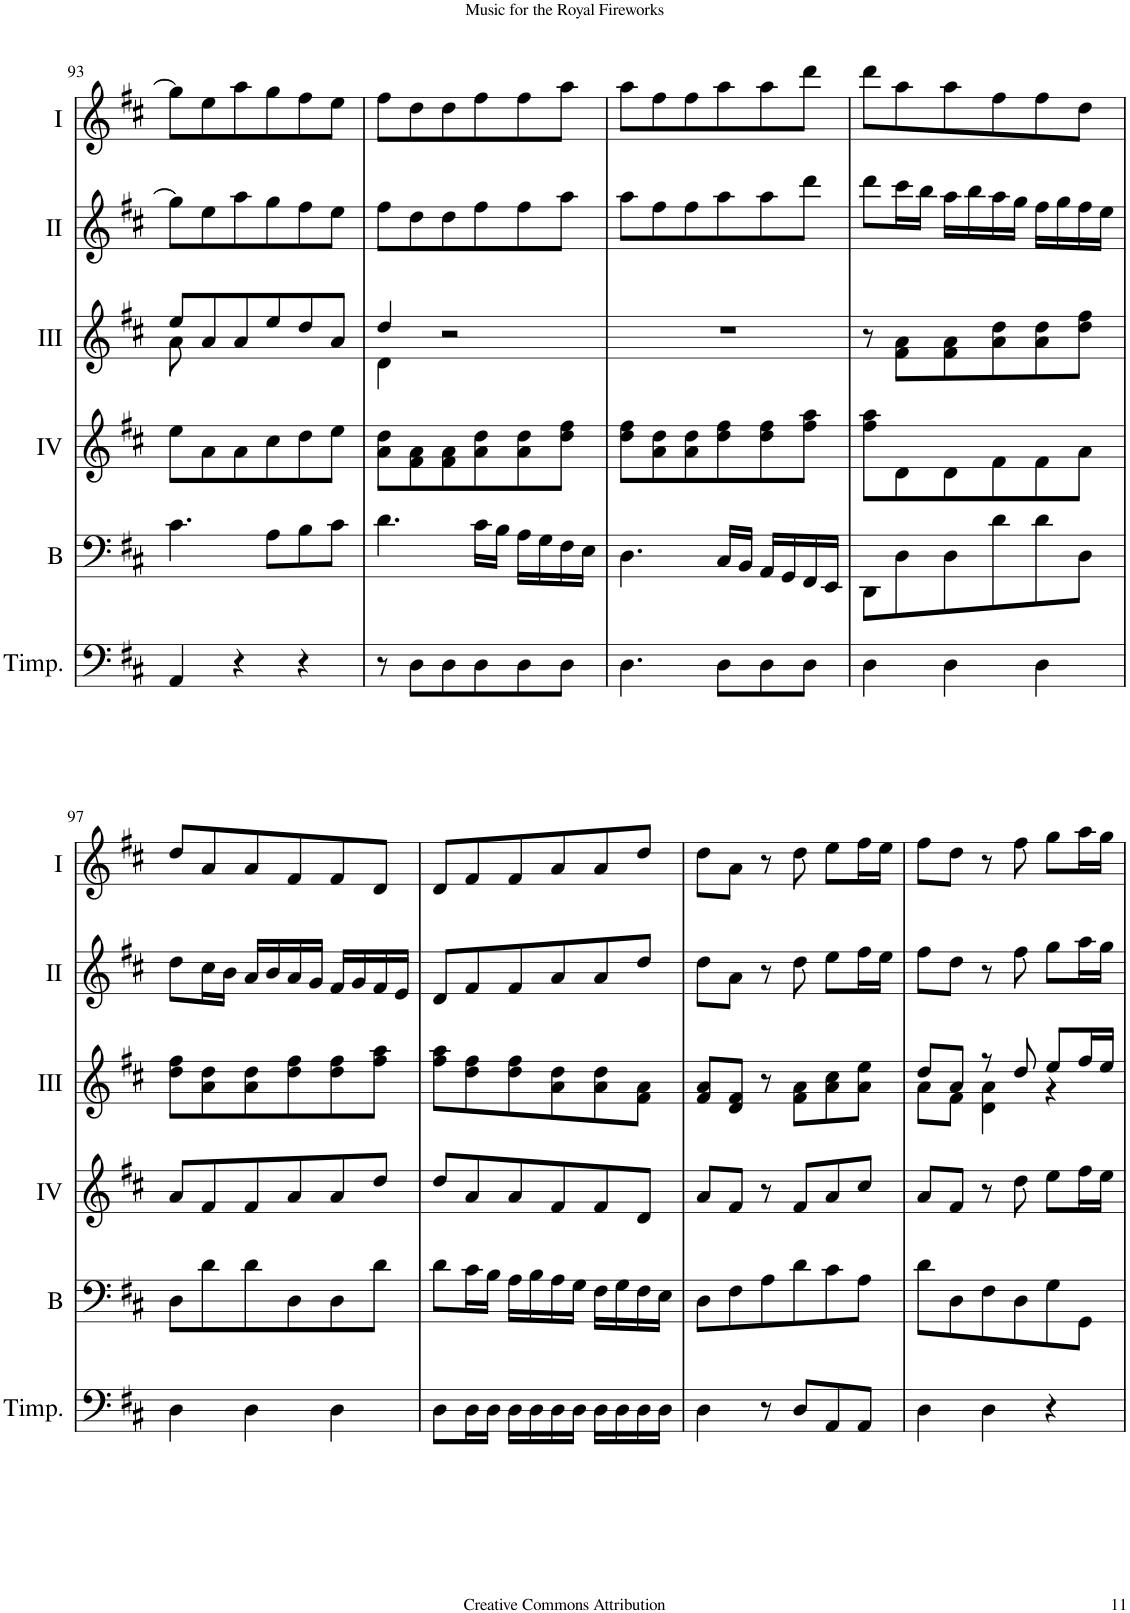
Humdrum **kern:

**kern	**kern	**kern	**kern	**kern	**kern
*part6	*part5	*part4	*part3	*part2	*part1
*staff6	*staff5	*staff4	*staff3	*staff2	*staff1
*I"Timpani	*I"Bass	*I"Acc. 4	*I"Acc. 3	*I"Acc. 2	*I"Acc. 1
*I'Timp.	*I'B	*	*	*	*
!!LO:PB:g=z
*clefF4	*clefF4	*clefG2	*clefG2	*clefG2	*clefG2
*k[f#c#]	*k[f#c#]	*k[f#c#]	*k[f#c#]	*k[f#c#]	*k[f#c#]
*M3/4	*M3/4	*M3/4	*M3/4	*M3/4	*M3/4
=93	=93	=93	=93	=93	=93
*	*	*	*^	*	*
4AA/	4.c#\	8ee\L	8ee/L	8a\	8gg\L]	8gg\L]
.	.	8a\	8a/	8ryy	8ee\	8ee\
4r	.	8a\	8a/	4ryy	8aa\	8aa\
.	8A\L	8cc#\	8ee/	.	8gg\	8gg\
4r	8B\	8dd\	8dd/	4ryy	8ff#\	8ff#\
.	8c#\J	8ee\J	8a/J	.	8ee\J	8ee\J
=94	=94	=94	=94	=94	=94	=94
8r	4.d\	8a\ 8dd\L	4dd/	4d\	8ff#\L	8ff#\L
8D\L	.	8f#\ 8a\	.	.	8dd\	8dd\
8D\	.	8f#\ 8a\	2r	2ryy	8dd\	8dd\
8D\	16c#\LL	8a\ 8dd\	.	.	8ff#\	8ff#\
.	16B\JJ	.	.	.	.	.
8D\	16A\LL	8a\ 8dd\	.	.	8ff#\	8ff#\
.	16G\	.	.	.	.	.
8D\J	16F#\	8dd\ 8ff#\J	.	.	8aa\J	8aa\J
.	16E\JJ	.	.	.	.	.
*	*	*	*v	*v	*	*
=95	=95	=95	=95	=95	=95
4.D\	4.D\	8dd\ 8ff#\L	2.r	8aa\L	8aa\L
.	.	8a\ 8dd\	.	8ff#\	8ff#\
.	.	8a\ 8dd\	.	8ff#\	8ff#\
8D\L	16C#/LL	8dd\ 8ff#\	.	8aa\	8aa\
.	16BB/JJ	.	.	.	.
8D\	16AA/LL	8dd\ 8ff#\	.	8aa\	8aa\
.	16GG/	.	.	.	.
8D\J	16FF#/	8ff#\ 8aa\J	.	8ddd\J	8ddd\J
.	16EE/JJ	.	.	.	.
=96	=96	=96	=96	=96	=96
4D\	8DD\L	8ff#\ 8aa\L	8r	8ddd\L	8ddd\L
.	8D\	8d\	8f#\ 8a\L	16ccc#\L	8aa\
.	.	.	.	16bb\JJ	.
4D\	8D\	8d\	8f#\ 8a\	16aa\LL	8aa\
.	.	.	.	16bb\	.
.	8d\	8f#\	8a\ 8dd\	16aa\	8ff#\
.	.	.	.	16gg\JJ	.
4D\	8d\	8f#\	8a\ 8dd\	16ff#\LL	8ff#\
.	.	.	.	16gg\	.
.	8D\J	8a\J	8dd\ 8ff#\J	16ff#\	8dd\J
.	.	.	.	16ee\JJ	.
!!LO:LB:g=z
=97	=97	=97	=97	=97	=97
4D\	8D\L	8a/L	8dd\ 8ff#\L	8dd\L	8dd/L
.	8d\	8f#/	8a\ 8dd\	16cc#\L	8a/
.	.	.	.	16b\JJ	.
4D\	8d\	8f#/	8a\ 8dd\	16a/LL	8a/
.	.	.	.	16b/	.
.	8D\	8a/	8dd\ 8ff#\	16a/	8f#/
.	.	.	.	16g/JJ	.
4D\	8D\	8a/	8dd\ 8ff#\	16f#/LL	8f#/
.	.	.	.	16g/	.
.	8d\J	8dd/J	8ff#\ 8aa\J	16f#/	8d/J
.	.	.	.	16e/JJ	.
=98	=98	=98	=98	=98	=98
8D\L	8d\L	8dd/L	8ff#\ 8aa\L	8d/L	8d/L
16D\L	16c#\L	8a/	8dd\ 8ff#\	8f#/	8f#/
16D\JJ	16B\JJ	.	.	.	.
16D\LL	16A\LL	8a/	8dd\ 8ff#\	8f#/	8f#/
16D\	16B\	.	.	.	.
16D\	16A\	8f#/	8a\ 8dd\	8a/	8a/
16D\JJ	16G\JJ	.	.	.	.
16D\LL	16F#\LL	8f#/	8a\ 8dd\	8a/	8a/
16D\	16G\	.	.	.	.
16D\	16F#\	8d/J	8f#\ 8a\J	8dd/J	8dd/J
16D\JJ	16E\JJ	.	.	.	.
=99	=99	=99	=99	=99	=99
4D\	8D\L	8a/L	8f#/ 8a/L	8dd\L	8dd\L
.	8F#\	8f#/J	8d/ 8f#/J	8a\J	8a\J
8r	8A\	8r	8r	8r	8r
8D/L	8d\	8f#/L	8f#\ 8a\L	8dd\	8dd\
8AA/	8c#\	8a/	8a\ 8cc#\	8ee\L	8ee\L
8AA/J	8A\J	8cc#/J	8a\ 8ee\J	16ff#\L	16ff#\L
.	.	.	.	16ee\JJ	16ee\JJ
=100	=100	=100	=100	=100	=100
*	*	*	*^	*	*
4D\	8d\L	8a/L	8dd/L	8a\L	8ff#\L	8ff#\L
.	8D\	8f#/J	8a/J	8f#\J	8dd\J	8dd\J
4D\	8F#\	8r	8r	4d\ 4a\	8r	8r
.	8D\	8dd\	8dd/	.	8ff#\	8ff#\
4r	8G\	8ee\L	8ee/L	4r	8gg\L	8gg\L
.	8GG\J	16ff#\L	16ff#/L	.	16aa\L	16aa\L
.	.	16ee\JJ	16ee/JJ	.	16gg\JJ	16gg\JJ
*	*	*	*v	*v	*	*
=	=	=	=	=	=
*-	*-	*-	*-	*-	*-
